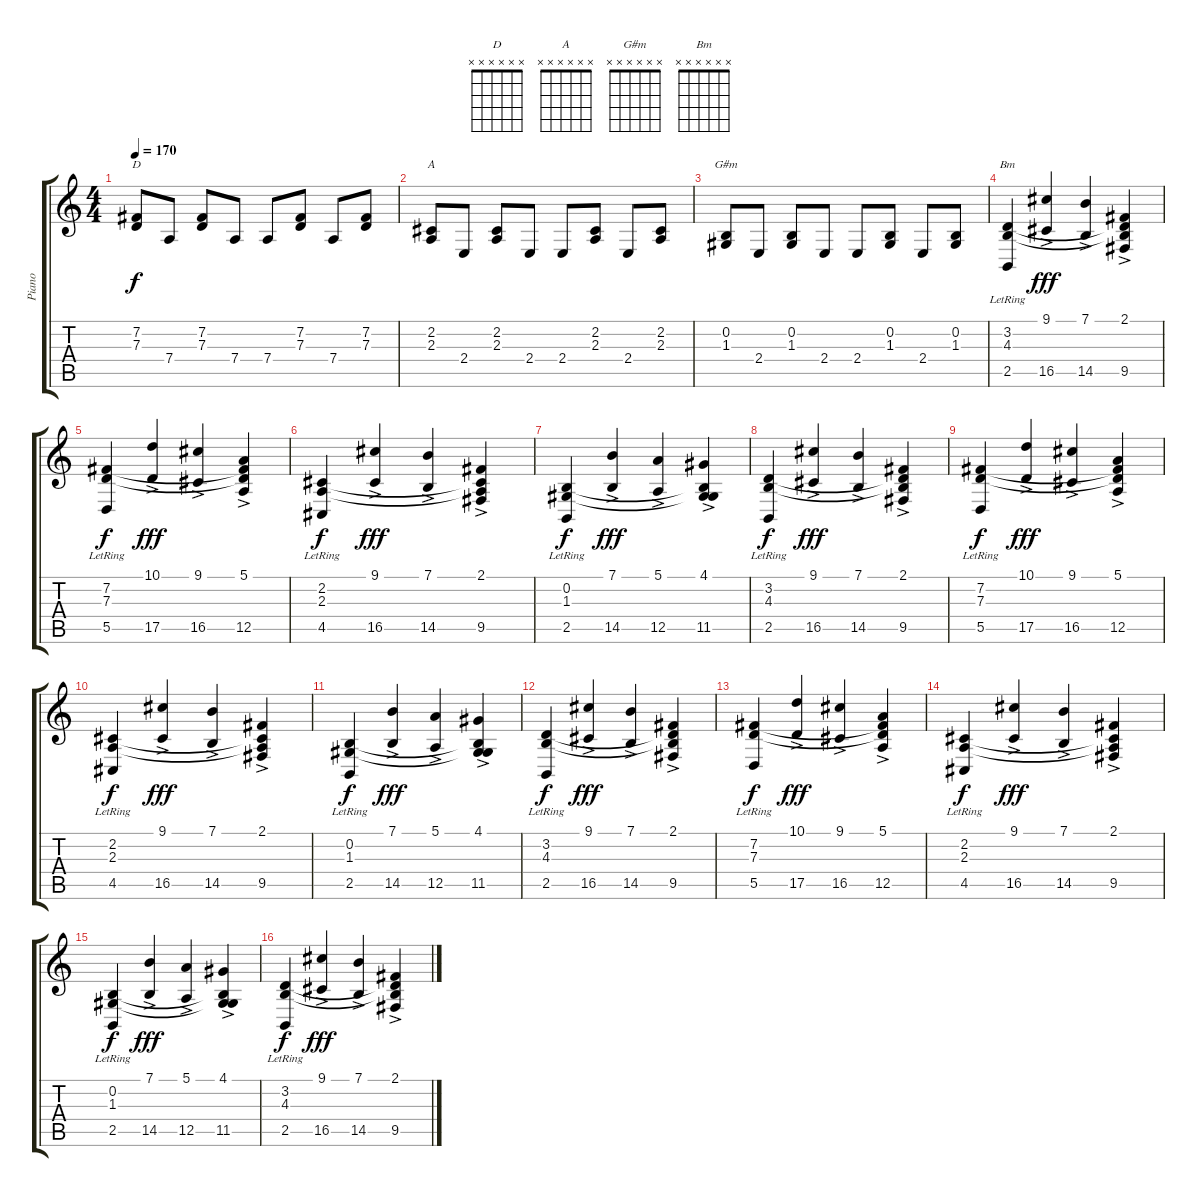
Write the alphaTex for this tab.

\track ("Piano" "Piano") {instrument brightacousticpiano}
\staff {score tabs}
\tuning (E4 B3 G3 D3 A2 E2) {hide}
\chord ("D" x x x x x x)
\chord ("A" x x x x x x)
\chord ("G#m" x x x x x x)
\chord ("Bm" x x x x x x)
\ts (4 4)
\tempo 170
\clef g2
\ks c
(7.2 7.3).8{ch "D" dy f} 7.4.8 (7.2 7.3).8 7.4.8 7.4.8 (7.2 7.3).8 7.4.8 (7.2 7.3).8 |
(2.2 2.3).8{ch "A"} 2.4.8 (2.2 2.3).8 2.4.8 2.4.8 (2.2 2.3).8 2.4.8 (2.2 2.3).8 |
(0.2 1.3).8{ch "G#m"} 2.4.8 (0.2 1.3).8 2.4.8 2.4.8 (0.2 1.3).8 2.4.8 (0.2 1.3).8 |
(3.2 4.3 2.5{lr}).4{ch "Bm"} (9.1{ac} 16.5).4{dy fff} (7.1{ac} 14.5).4 (2.1{ac} 3.2{t} 4.3{t} 9.5).4 |
(7.2 7.3 5.5{lr}).4{dy f} (10.1{ac} 17.5).4{dy fff} (9.1{ac} 16.5).4 (5.1{ac} 7.2{t} 7.3{t} 12.5).4 |
(2.2 2.3 4.5{lr}).4{dy f} (9.1{ac} 16.5).4{dy fff} (7.1{ac} 14.5).4 (2.1{ac} 2.2{t} 2.3{t} 9.5).4 |
(0.2 1.3 2.5{lr}).4{dy f} (7.1{ac} 14.5).4{dy fff} (5.1{ac} 12.5).4 (4.1{ac} 0.2{t} 1.3{t} 11.5).4 |
(3.2 4.3 2.5{lr}).4{dy f volume 14} (9.1{ac} 16.5).4{dy fff} (7.1{ac} 14.5).4 (2.1{ac} 3.2{t} 4.3{t} 9.5).4 |
(7.2 7.3 5.5{lr}).4{dy f volume 13} (10.1{ac} 17.5).4{dy fff} (9.1{ac} 16.5).4 (5.1{ac} 7.2{t} 7.3{t} 12.5).4 |
(2.2 2.3 4.5{lr}).4{dy f volume 12} (9.1{ac} 16.5).4{dy fff} (7.1{ac} 14.5).4 (2.1{ac} 2.2{t} 2.3{t} 9.5).4 |
(0.2 1.3 2.5{lr}).4{dy f volume 11} (7.1{ac} 14.5).4{dy fff} (5.1{ac} 12.5).4 (4.1{ac} 0.2{t} 1.3{t} 11.5).4 |
(3.2 4.3 2.5{lr}).4{dy f volume 10} (9.1{ac} 16.5).4{dy fff} (7.1{ac} 14.5).4 (2.1{ac} 3.2{t} 4.3{t} 9.5).4 |
(7.2 7.3 5.5{lr}).4{dy f volume 9} (10.1{ac} 17.5).4{dy fff} (9.1{ac} 16.5).4 (5.1{ac} 7.2{t} 7.3{t} 12.5).4 |
(2.2 2.3 4.5{lr}).4{dy f volume 8} (9.1{ac} 16.5).4{dy fff} (7.1{ac} 14.5).4 (2.1{ac} 2.2{t} 2.3{t} 9.5).4 |
(0.2 1.3 2.5{lr}).4{dy f volume 7} (7.1{ac} 14.5).4{dy fff} (5.1{ac} 12.5).4 (4.1{ac} 0.2{t} 1.3{t} 11.5).4 |
(3.2 4.3 2.5{lr}).4{dy f volume 6} (9.1{ac} 16.5).4{dy fff} (7.1{ac} 14.5).4 (2.1{ac} 3.2{t} 4.3{t} 9.5).4
